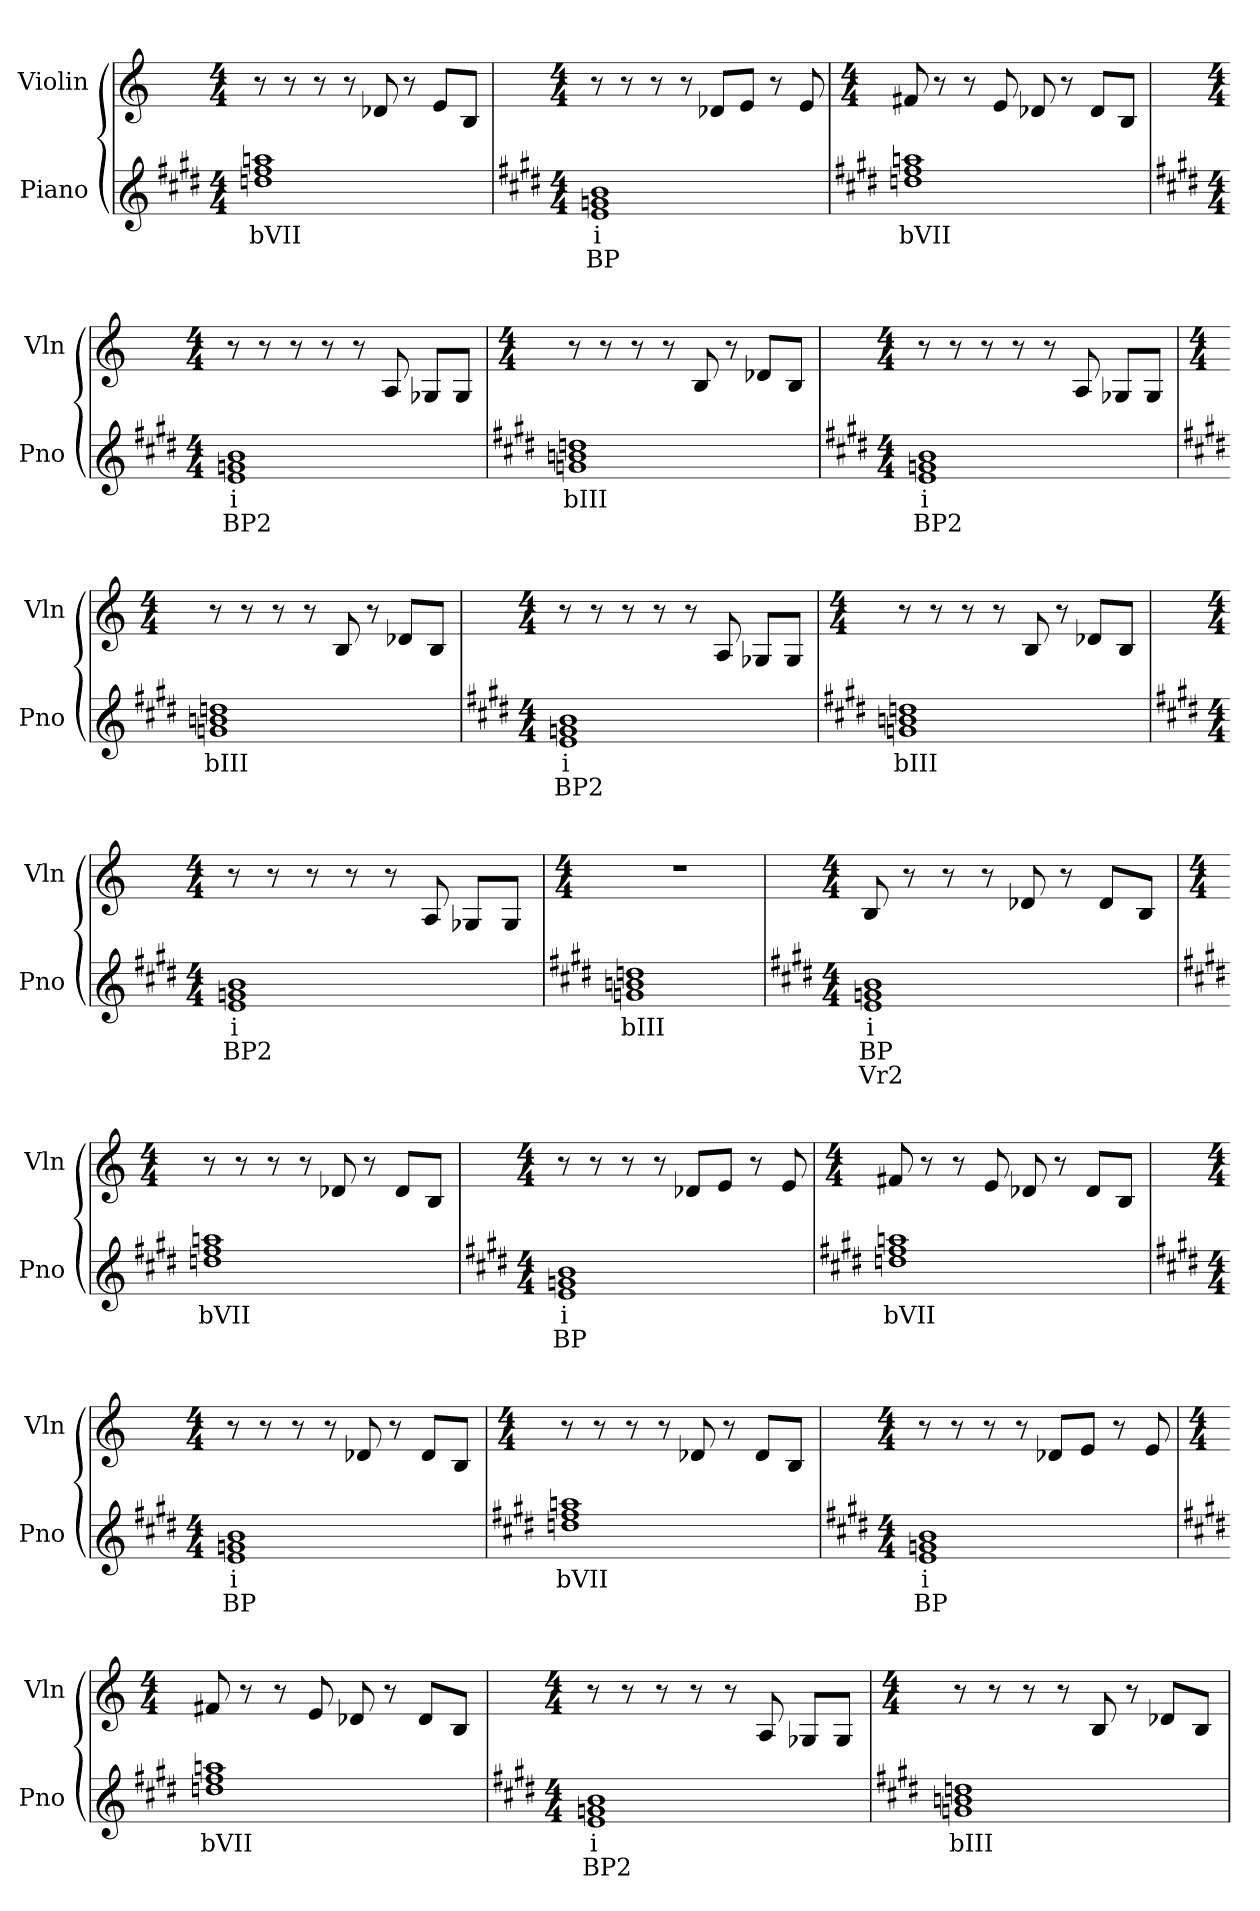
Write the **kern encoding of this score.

**kern	**text	**text	**text	**kern
*part2	*part2	*part2	*part2	*part1
*staff2	*staff2	*staff2	*staff2	*staff1
*I"Piano	*	*	*	*I"Violin
*I'Pno	*	*	*	*I'Vln
*k[f#c#g#d#]	*	*	*	*
*E:	*	*	*	*
*M4/4	*	*	*	*M4/4
=	=	=	=	=
1ddn 1ff# 1aan	bVII	.	.	8r
.	.	.	.	8r
.	.	.	.	8r
.	.	.	.	8r
.	.	.	.	8d-X
.	.	.	.	8r
.	.	.	.	8eL
.	.	.	.	8BJ
=	=	=	=	=
*k[f#c#g#d#]	*	*	*	*
*E:	*	*	*	*
*M4/4	*	*	*	*M4/4
1e 1gn 1b	i	BP	.	8r
.	.	.	.	8r
.	.	.	.	8r
.	.	.	.	8r
.	.	.	.	8d-XL
.	.	.	.	8eJ
.	.	.	.	8r
.	.	.	.	8e
=	=	=	=	=
*k[f#c#g#d#]	*	*	*	*
*E:	*	*	*	*
*	*	*	*	*M4/4
1ddn 1ff# 1aan	bVII	.	.	8f#X
.	.	.	.	8r
.	.	.	.	8r
.	.	.	.	8e
.	.	.	.	8d-X
.	.	.	.	8r
.	.	.	.	8d-L
.	.	.	.	8BJ
=	=	=	=	=
*k[f#c#g#d#]	*	*	*	*
*E:	*	*	*	*
*M4/4	*	*	*	*M4/4
1e 1gn 1b	i	BP2	.	8r
.	.	.	.	8r
.	.	.	.	8r
.	.	.	.	8r
.	.	.	.	8r
.	.	.	.	8A
.	.	.	.	8G-XL
.	.	.	.	8G-J
=	=	=	=	=
*k[f#c#g#d#]	*	*	*	*
*E:	*	*	*	*
*	*	*	*	*M4/4
1gn 1bn 1ddn	bIII	.	.	8r
.	.	.	.	8r
.	.	.	.	8r
.	.	.	.	8r
.	.	.	.	8B
.	.	.	.	8r
.	.	.	.	8d-XL
.	.	.	.	8BJ
=	=	=	=	=
*k[f#c#g#d#]	*	*	*	*
*E:	*	*	*	*
*M4/4	*	*	*	*M4/4
1e 1gn 1b	i	BP2	.	8r
.	.	.	.	8r
.	.	.	.	8r
.	.	.	.	8r
.	.	.	.	8r
.	.	.	.	8A
.	.	.	.	8G-XL
.	.	.	.	8G-J
=	=	=	=	=
*k[f#c#g#d#]	*	*	*	*
*E:	*	*	*	*
*	*	*	*	*M4/4
1gn 1bn 1ddn	bIII	.	.	8r
.	.	.	.	8r
.	.	.	.	8r
.	.	.	.	8r
.	.	.	.	8B
.	.	.	.	8r
.	.	.	.	8d-XL
.	.	.	.	8BJ
=	=	=	=	=
*k[f#c#g#d#]	*	*	*	*
*E:	*	*	*	*
*M4/4	*	*	*	*M4/4
1e 1gn 1b	i	BP2	.	8r
.	.	.	.	8r
.	.	.	.	8r
.	.	.	.	8r
.	.	.	.	8r
.	.	.	.	8A
.	.	.	.	8G-XL
.	.	.	.	8G-J
=	=	=	=	=
*k[f#c#g#d#]	*	*	*	*
*E:	*	*	*	*
*	*	*	*	*M4/4
1gn 1bn 1ddn	bIII	.	.	8r
.	.	.	.	8r
.	.	.	.	8r
.	.	.	.	8r
.	.	.	.	8B
.	.	.	.	8r
.	.	.	.	8d-XL
.	.	.	.	8BJ
=	=	=	=	=
*k[f#c#g#d#]	*	*	*	*
*E:	*	*	*	*
*M4/4	*	*	*	*M4/4
1e 1gn 1b	i	BP2	.	8r
.	.	.	.	8r
.	.	.	.	8r
.	.	.	.	8r
.	.	.	.	8r
.	.	.	.	8A
.	.	.	.	8G-XL
.	.	.	.	8G-J
=	=	=	=	=
*k[f#c#g#d#]	*	*	*	*
*E:	*	*	*	*
*	*	*	*	*M4/4
1gn 1bn 1ddn	bIII	.	.	1r
=	=	=	=	=
*k[f#c#g#d#]	*	*	*	*
*E:	*	*	*	*
*M4/4	*	*	*	*M4/4
1e 1gn 1b	i	BP	Vr2	8B
.	.	.	.	8r
.	.	.	.	8r
.	.	.	.	8r
.	.	.	.	8d-X
.	.	.	.	8r
.	.	.	.	8d-L
.	.	.	.	8BJ
=	=	=	=	=
*k[f#c#g#d#]	*	*	*	*
*E:	*	*	*	*
*	*	*	*	*M4/4
1ddn 1ff# 1aan	bVII	.	.	8r
.	.	.	.	8r
.	.	.	.	8r
.	.	.	.	8r
.	.	.	.	8d-X
.	.	.	.	8r
.	.	.	.	8d-L
.	.	.	.	8BJ
=	=	=	=	=
*k[f#c#g#d#]	*	*	*	*
*E:	*	*	*	*
*M4/4	*	*	*	*M4/4
1e 1gn 1b	i	BP	.	8r
.	.	.	.	8r
.	.	.	.	8r
.	.	.	.	8r
.	.	.	.	8d-XL
.	.	.	.	8eJ
.	.	.	.	8r
.	.	.	.	8e
=	=	=	=	=
*k[f#c#g#d#]	*	*	*	*
*E:	*	*	*	*
*	*	*	*	*M4/4
1ddn 1ff# 1aan	bVII	.	.	8f#X
.	.	.	.	8r
.	.	.	.	8r
.	.	.	.	8e
.	.	.	.	8d-X
.	.	.	.	8r
.	.	.	.	8d-L
.	.	.	.	8BJ
=	=	=	=	=
*k[f#c#g#d#]	*	*	*	*
*E:	*	*	*	*
*M4/4	*	*	*	*M4/4
1e 1gn 1b	i	BP	.	8r
.	.	.	.	8r
.	.	.	.	8r
.	.	.	.	8r
.	.	.	.	8d-X
.	.	.	.	8r
.	.	.	.	8d-L
.	.	.	.	8BJ
=	=	=	=	=
*k[f#c#g#d#]	*	*	*	*
*E:	*	*	*	*
*	*	*	*	*M4/4
1ddn 1ff# 1aan	bVII	.	.	8r
.	.	.	.	8r
.	.	.	.	8r
.	.	.	.	8r
.	.	.	.	8d-X
.	.	.	.	8r
.	.	.	.	8d-L
.	.	.	.	8BJ
=	=	=	=	=
*k[f#c#g#d#]	*	*	*	*
*E:	*	*	*	*
*M4/4	*	*	*	*M4/4
1e 1gn 1b	i	BP	.	8r
.	.	.	.	8r
.	.	.	.	8r
.	.	.	.	8r
.	.	.	.	8d-XL
.	.	.	.	8eJ
.	.	.	.	8r
.	.	.	.	8e
=	=	=	=	=
*k[f#c#g#d#]	*	*	*	*
*E:	*	*	*	*
*	*	*	*	*M4/4
1ddn 1ff# 1aan	bVII	.	.	8f#X
.	.	.	.	8r
.	.	.	.	8r
.	.	.	.	8e
.	.	.	.	8d-X
.	.	.	.	8r
.	.	.	.	8d-L
.	.	.	.	8BJ
=	=	=	=	=
*k[f#c#g#d#]	*	*	*	*
*E:	*	*	*	*
*M4/4	*	*	*	*M4/4
1e 1gn 1b	i	BP2	.	8r
.	.	.	.	8r
.	.	.	.	8r
.	.	.	.	8r
.	.	.	.	8r
.	.	.	.	8A
.	.	.	.	8G-XL
.	.	.	.	8G-J
=	=	=	=	=
*k[f#c#g#d#]	*	*	*	*
*E:	*	*	*	*
*	*	*	*	*M4/4
1gn 1bn 1ddn	bIII	.	.	8r
.	.	.	.	8r
.	.	.	.	8r
.	.	.	.	8r
.	.	.	.	8B
.	.	.	.	8r
.	.	.	.	8d-XL
.	.	.	.	8BJ
=	=	=	=	=
*-	*-	*-	*-	*-
